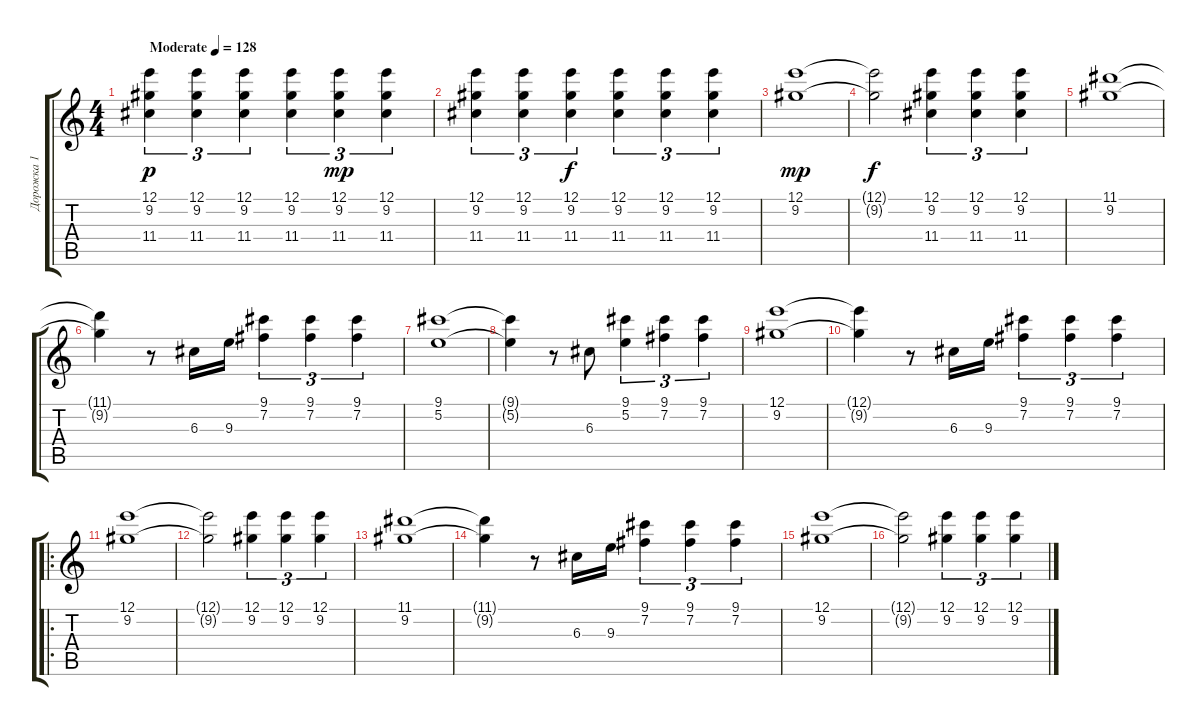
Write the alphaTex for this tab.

\track ("Дорожка 1" "Дорожка 1") {instrument distortionguitar}
\staff {score tabs}
\tuning (E4 B3 G3 D3 A2 E2) {hide}
\ts (4 4)
\tempo (128 "Moderate")
\clef g2
\ks c
(12.1 9.2 11.4).4{tu (3 2) dy p instrument distortionguitar} (12.1 9.2 11.4).4{tu (3 2)} (12.1 9.2 11.4).4{tu (3 2)} (12.1 9.2 11.4).4{tu (3 2)} (12.1 9.2 11.4).4{tu (3 2) dy mp} (12.1 9.2 11.4).4{tu (3 2)} |
(12.1 9.2 11.4).4{tu (3 2)} (12.1 9.2 11.4).4{tu (3 2)} (12.1 9.2 11.4).4{tu (3 2) dy f} (12.1 9.2 11.4).4{tu (3 2)} (12.1 9.2 11.4).4{tu (3 2)} (12.1 9.2 11.4).4{tu (3 2)} |
(12.1 9.2).1{dy mp} |
(12.1{t} 9.2{t}).2{dy f} (12.1 9.2 11.4).4{tu (3 2)} (12.1 9.2 11.4).4{tu (3 2)} (12.1 9.2 11.4).4{tu (3 2)} |
(11.1 9.2).1 |
(11.1{t} 9.2{t}).4 r.8 6.3.16 9.3.16 (9.1 7.2).4{tu (3 2)} (9.1 7.2).4{tu (3 2)} (9.1 7.2).4{tu (3 2)} |
(9.1 5.2).1 |
(9.1{t} 5.2{t}).4 r.8 6.3.8 (9.1 5.2).4{tu (3 2)} (9.1 7.2).4{tu (3 2)} (9.1 7.2).4{tu (3 2)} |
(12.1 9.2).1 |
(12.1{t} 9.2{t}).4 r.8 6.3.16 9.3.16 (9.1 7.2).4{tu (3 2)} (9.1 7.2).4{tu (3 2)} (9.1 7.2).4{tu (3 2)} |
\ro
(12.1 9.2).1 |
(12.1{t} 9.2{t}).2 (12.1 9.2).4{tu (3 2)} (12.1 9.2).4{tu (3 2)} (12.1 9.2).4{tu (3 2)} |
(11.1 9.2).1 |
(11.1{t} 9.2{t}).4 r.8 6.3.16 9.3.16 (9.1 7.2).4{tu (3 2)} (9.1 7.2).4{tu (3 2)} (9.1 7.2).4{tu (3 2)} |
(12.1 9.2).1 |
(12.1{t} 9.2{t}).2 (12.1 9.2).4{tu (3 2)} (12.1 9.2).4{tu (3 2)} (12.1 9.2).4{tu (3 2)}
